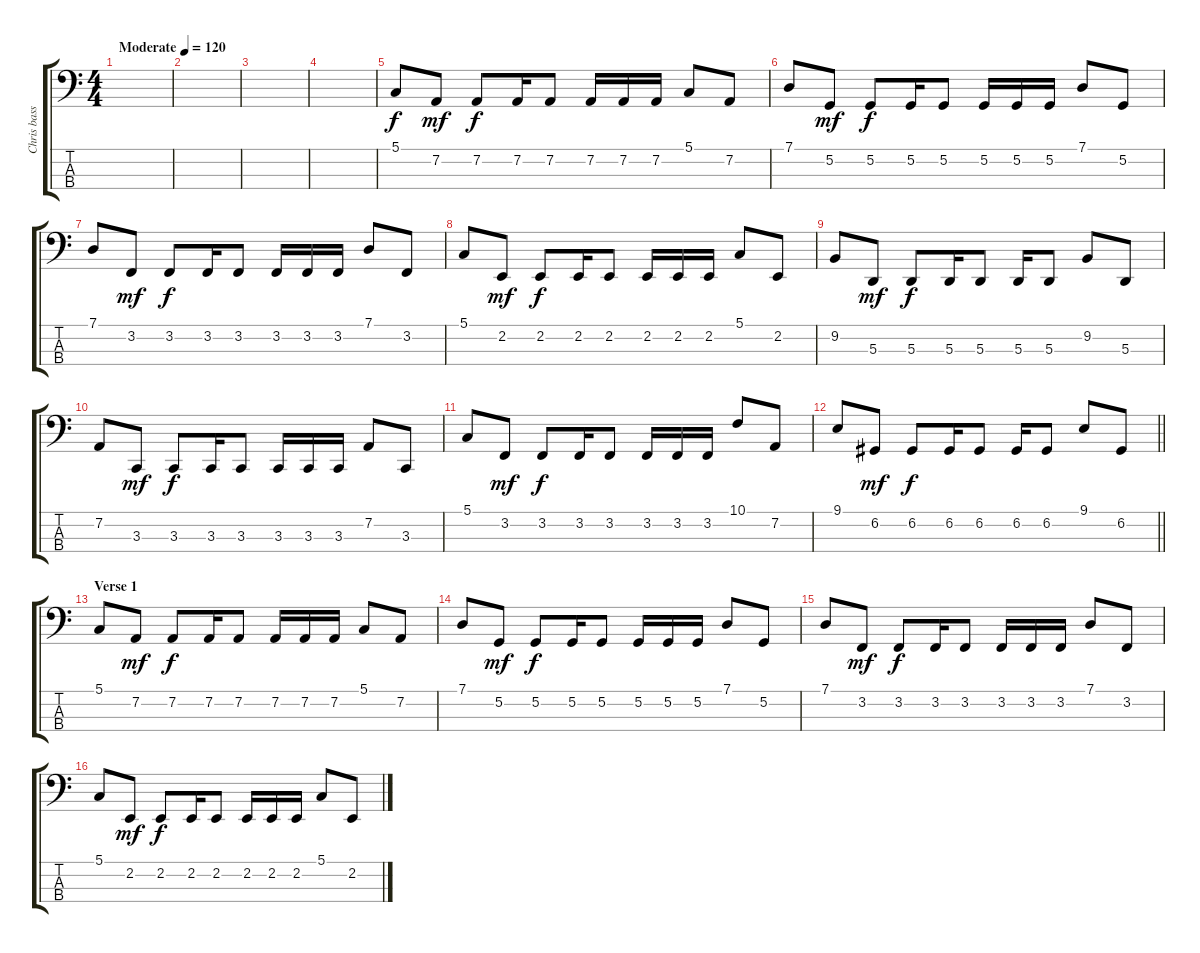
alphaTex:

\track ("Chris bass effect" "Chris bass") {instrument lead8bassandlead}
\staff {score tabs}
\tuning (G2 D2 A1 E1) {hide}
\ts (4 4)
\tempo (120 "Moderate")
\clef f4
\ks c
|
|
|
|
5.1.8 7.2.8{dy mf} 7.2.8{dy f} 7.2.16 7.2.8 7.2.16 7.2.16 7.2.16 5.1.8 7.2.8 |
7.1.8 5.2.8{dy mf} 5.2.8{dy f} 5.2.16 5.2.8 5.2.16 5.2.16 5.2.16 7.1.8 5.2.8 |
7.1.8 3.2.8{dy mf} 3.2.8{dy f} 3.2.16 3.2.8 3.2.16 3.2.16 3.2.16 7.1.8 3.2.8 |
5.1.8 2.2.8{dy mf} 2.2.8{dy f} 2.2.16 2.2.8 2.2.16 2.2.16 2.2.16 5.1.8 2.2.8 |
9.2.8 5.3.8{dy mf} 5.3.8{dy f} 5.3.16 5.3.8 5.3.16 5.3.8 9.2.8 5.3.8 |
7.2.8 3.3.8{dy mf} 3.3.8{dy f} 3.3.16 3.3.8 3.3.16 3.3.16 3.3.16 7.2.8 3.3.8 |
5.1.8 3.2.8{dy mf} 3.2.8{dy f} 3.2.16 3.2.8 3.2.16 3.2.16 3.2.16 10.1.8 7.2.8 |
\barLineRight lightlight
9.1.8 6.2.8{dy mf} 6.2.8{dy f} 6.2.16 6.2.8 6.2.16 6.2.8 9.1.8 6.2.8 |
\section ("" "Verse 1")
5.1.8 7.2.8{dy mf} 7.2.8{dy f} 7.2.16 7.2.8 7.2.16 7.2.16 7.2.16 5.1.8 7.2.8 |
7.1.8 5.2.8{dy mf} 5.2.8{dy f} 5.2.16 5.2.8 5.2.16 5.2.16 5.2.16 7.1.8 5.2.8 |
7.1.8 3.2.8{dy mf} 3.2.8{dy f} 3.2.16 3.2.8 3.2.16 3.2.16 3.2.16 7.1.8 3.2.8 |
5.1.8 2.2.8{dy mf} 2.2.8{dy f} 2.2.16 2.2.8 2.2.16 2.2.16 2.2.16 5.1.8 2.2.8
